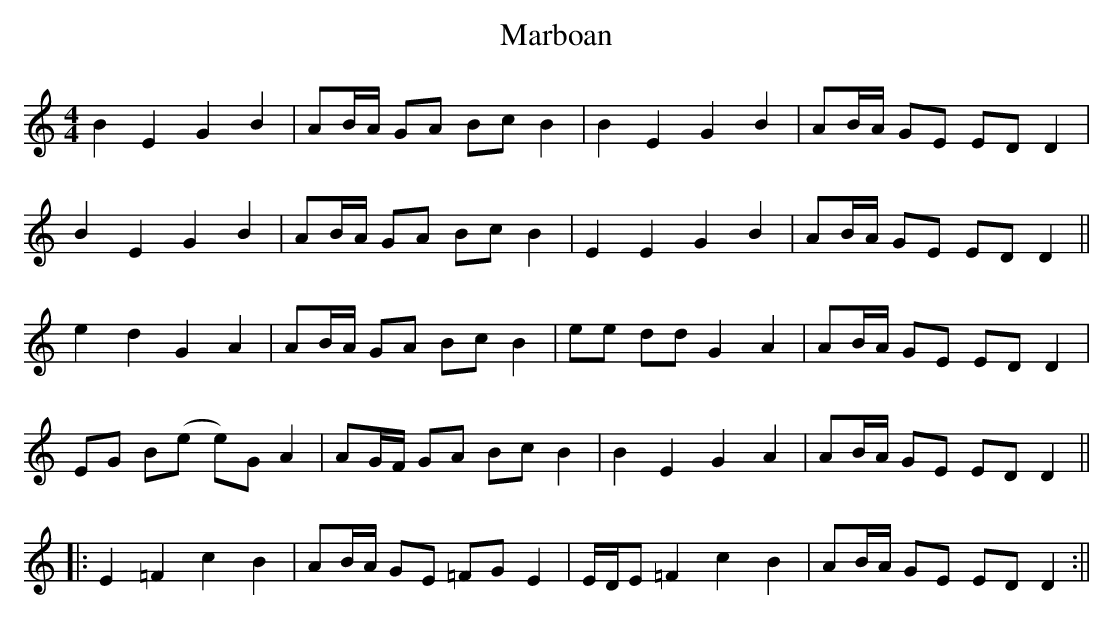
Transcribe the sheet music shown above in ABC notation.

X:1
T:Marboan
M:4/4
L:1/8
K:em
B2 E2 G2 B2 |AB/2A/2 GA Bc B2 |B2 E2 G2 B2 |AB/2A/2 GE ED D2  |
B2 E2 G2 B2 |AB/2A/2 GA Bc B2 |E2 E2 G2 B2 |AB/2A/2 GE ED D2  ||
e2 d2 G2 A2 |AB/2A/2 GA Bc B2 |ee dd G2 A2 |AB/2A/2 GE ED D2  |
EG B(e e)G A2 |AG/2F/2 GA Bc B2 |B2 E2 G2 A2 |AB/2A/2 GE ED D2  ||
|:E2 =F2 c2 B2|AB/2A/2 GE =FG E2 |E/2D/2E =F2 c2 B2|AB/2A/2 GE ED D2  :||
